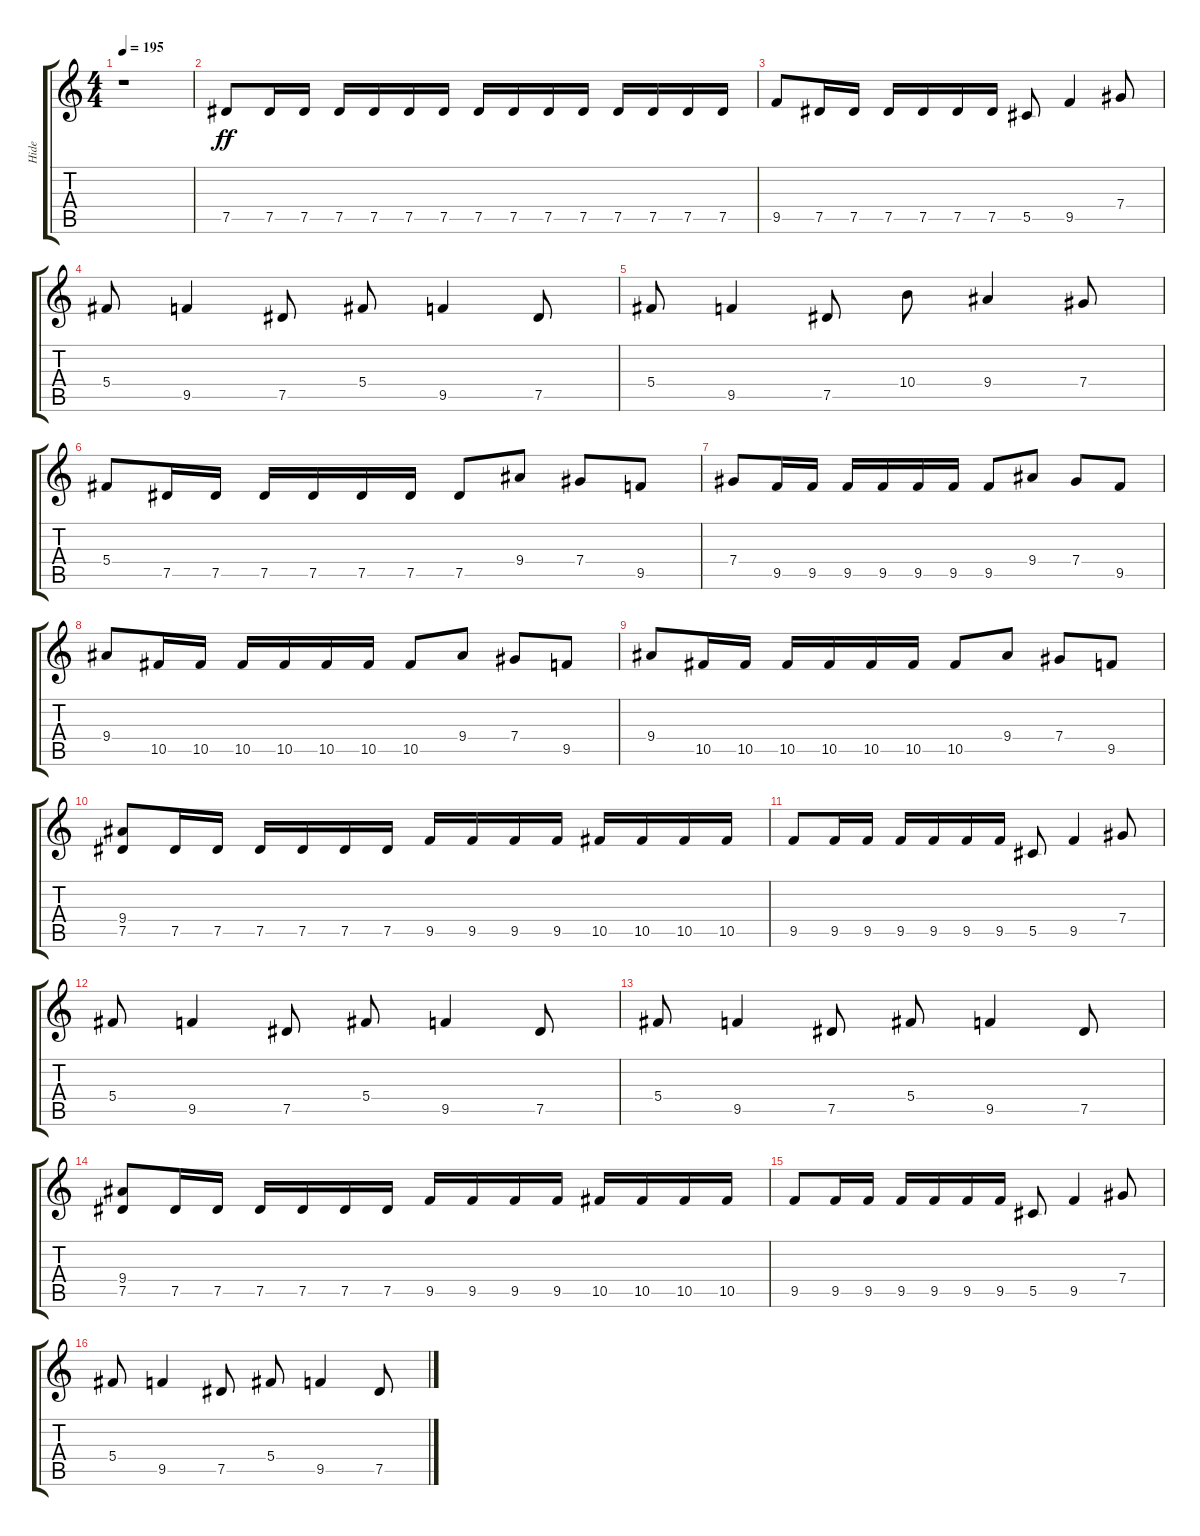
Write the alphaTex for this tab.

\track ("Hide" "Hide") {instrument distortionguitar}
\staff {score tabs}
\tuning (Eb4 Bb3 Gb3 Db3 Ab2 Eb2) {hide}
\ts (4 4)
\tempo 195
\clef g2
\ks c
r.1{dy ff instrument distortionguitar} |
7.5.8 7.5.16 7.5.16 7.5.16 7.5.16 7.5.16 7.5.16 7.5.16 7.5.16 7.5.16 7.5.16 7.5.16 7.5.16 7.5.16 7.5.16 |
9.5.8 7.5.16 7.5.16 7.5.16 7.5.16 7.5.16 7.5.16 5.5.8 9.5.4 7.4.8 |
5.4.8 9.5.4 7.5.8 5.4.8 9.5.4 7.5.8 |
5.4.8 9.5.4 7.5.8 10.4.8 9.4.4 7.4.8 |
5.4.8 7.5.16 7.5.16 7.5.16 7.5.16 7.5.16 7.5.16 7.5.8 9.4.8 7.4.8 9.5.8 |
7.4.8 9.5.16 9.5.16 9.5.16 9.5.16 9.5.16 9.5.16 9.5.8 9.4.8 7.4.8 9.5.8 |
9.4.8 10.5.16 10.5.16 10.5.16 10.5.16 10.5.16 10.5.16 10.5.8 9.4.8 7.4.8 9.5.8 |
9.4.8 10.5.16 10.5.16 10.5.16 10.5.16 10.5.16 10.5.16 10.5.8 9.4.8 7.4.8 9.5.8 |
(9.4 7.5).8 7.5.16 7.5.16 7.5.16 7.5.16 7.5.16 7.5.16 9.5.16 9.5.16 9.5.16 9.5.16 10.5.16 10.5.16 10.5.16 10.5.16 |
9.5.8 9.5.16 9.5.16 9.5.16 9.5.16 9.5.16 9.5.16 5.5.8 9.5.4 7.4.8 |
5.4.8 9.5.4 7.5.8 5.4.8 9.5.4 7.5.8 |
5.4.8 9.5.4 7.5.8 5.4.8 9.5.4 7.5.8 |
(9.4 7.5).8 7.5.16 7.5.16 7.5.16 7.5.16 7.5.16 7.5.16 9.5.16 9.5.16 9.5.16 9.5.16 10.5.16 10.5.16 10.5.16 10.5.16 |
9.5.8 9.5.16 9.5.16 9.5.16 9.5.16 9.5.16 9.5.16 5.5.8 9.5.4 7.4.8 |
5.4.8 9.5.4 7.5.8 5.4.8 9.5.4 7.5.8
